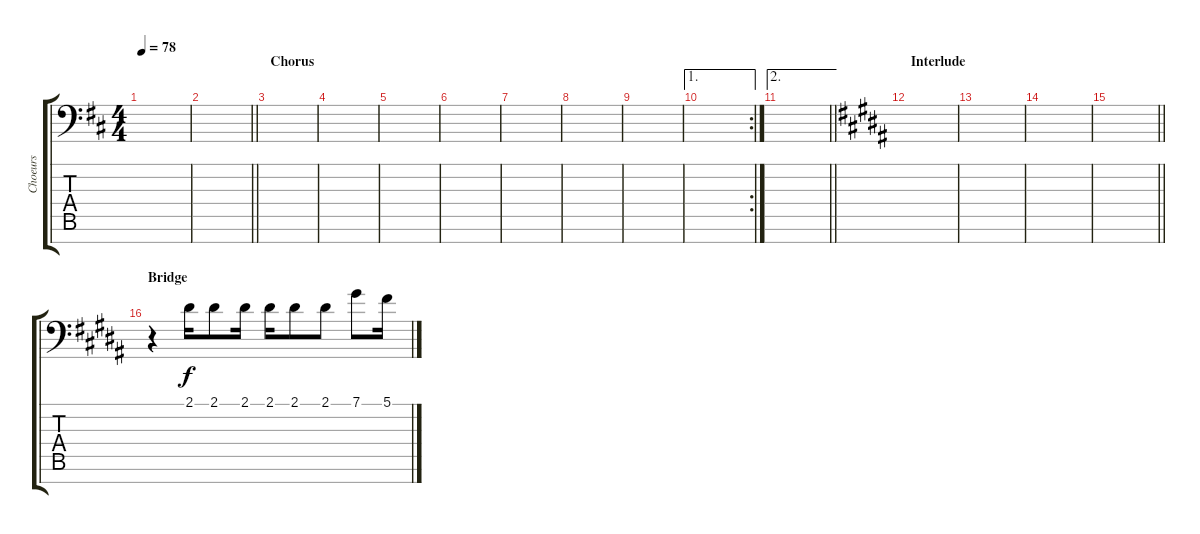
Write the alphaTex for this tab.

\track ("Choeurs" "Choeurs") {instrument trumpet}
\staff {score tabs}
\tuning (Db4 Ab3 E3 B2 Gb2 Db2 Ab1) {hide}
\ts (4 4)
\tempo 78
\clef f4
\ks d
|
\barLineRight lightlight
|
\section ("" "Chorus")
|
|
|
|
|
|
|
\ae 1
\rc 2
|
\ae 2
\barLineRight lightlight
|
\section ("" "Interlude")
\ks b
|
|
|
\barLineRight lightlight
|
\section ("" "Bridge")
r.4 2.1.16 2.1.8 2.1.16 2.1.16 2.1.8 2.1.8 7.1.8 5.1.16
